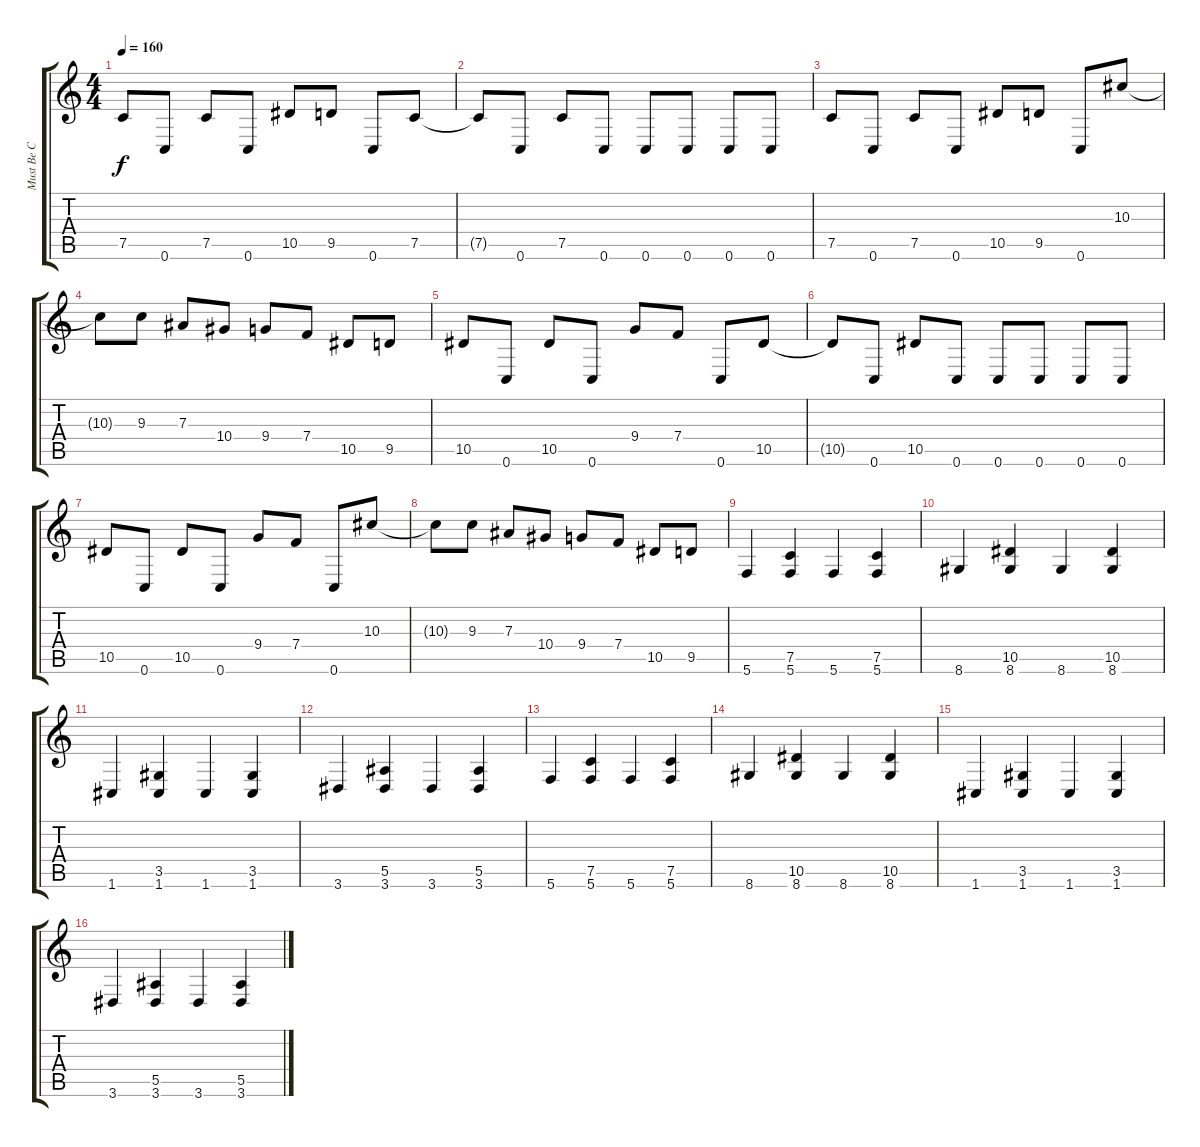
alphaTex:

\track ("Must Be C Tuned" "Must Be C ") {instrument distortionguitar}
\staff {score tabs}
\tuning (C4 G3 Eb3 Bb2 F2 C2) {hide}
\ts (4 4)
\tempo 160
\clef g2
\ks c
7.5.8{dy f} 0.6.8 7.5.8 0.6.8 10.5.8 9.5.8 0.6.8 7.5.8 |
7.5{t}.8 0.6.8 7.5.8 0.6.8 0.6.8 0.6.8 0.6.8 0.6.8 |
7.5.8 0.6.8 7.5.8 0.6.8 10.5.8 9.5.8 0.6.8 10.3.8 |
10.3{t}.8 9.3.8 7.3.8 10.4.8 9.4.8 7.4.8 10.5.8 9.5.8 |
10.5.8 0.6.8 10.5.8 0.6.8 9.4.8 7.4.8 0.6.8 10.5.8 |
10.5{t}.8 0.6.8 10.5.8 0.6.8 0.6.8 0.6.8 0.6.8 0.6.8 |
10.5.8 0.6.8 10.5.8 0.6.8 9.4.8 7.4.8 0.6.8 10.3.8 |
10.3{t}.8 9.3.8 7.3.8 10.4.8 9.4.8 7.4.8 10.5.8 9.5.8 |
5.6.4 (7.5 5.6).4 5.6.4 (7.5 5.6).4 |
8.6.4 (10.5 8.6).4 8.6.4 (10.5 8.6).4 |
1.6.4 (3.5 1.6).4 1.6.4 (3.5 1.6).4 |
3.6.4 (5.5 3.6).4 3.6.4 (5.5 3.6).4 |
5.6.4 (7.5 5.6).4 5.6.4 (7.5 5.6).4 |
8.6.4 (10.5 8.6).4 8.6.4 (10.5 8.6).4 |
1.6.4 (3.5 1.6).4 1.6.4 (3.5 1.6).4 |
3.6.4 (5.5 3.6).4 3.6.4 (5.5 3.6).4
